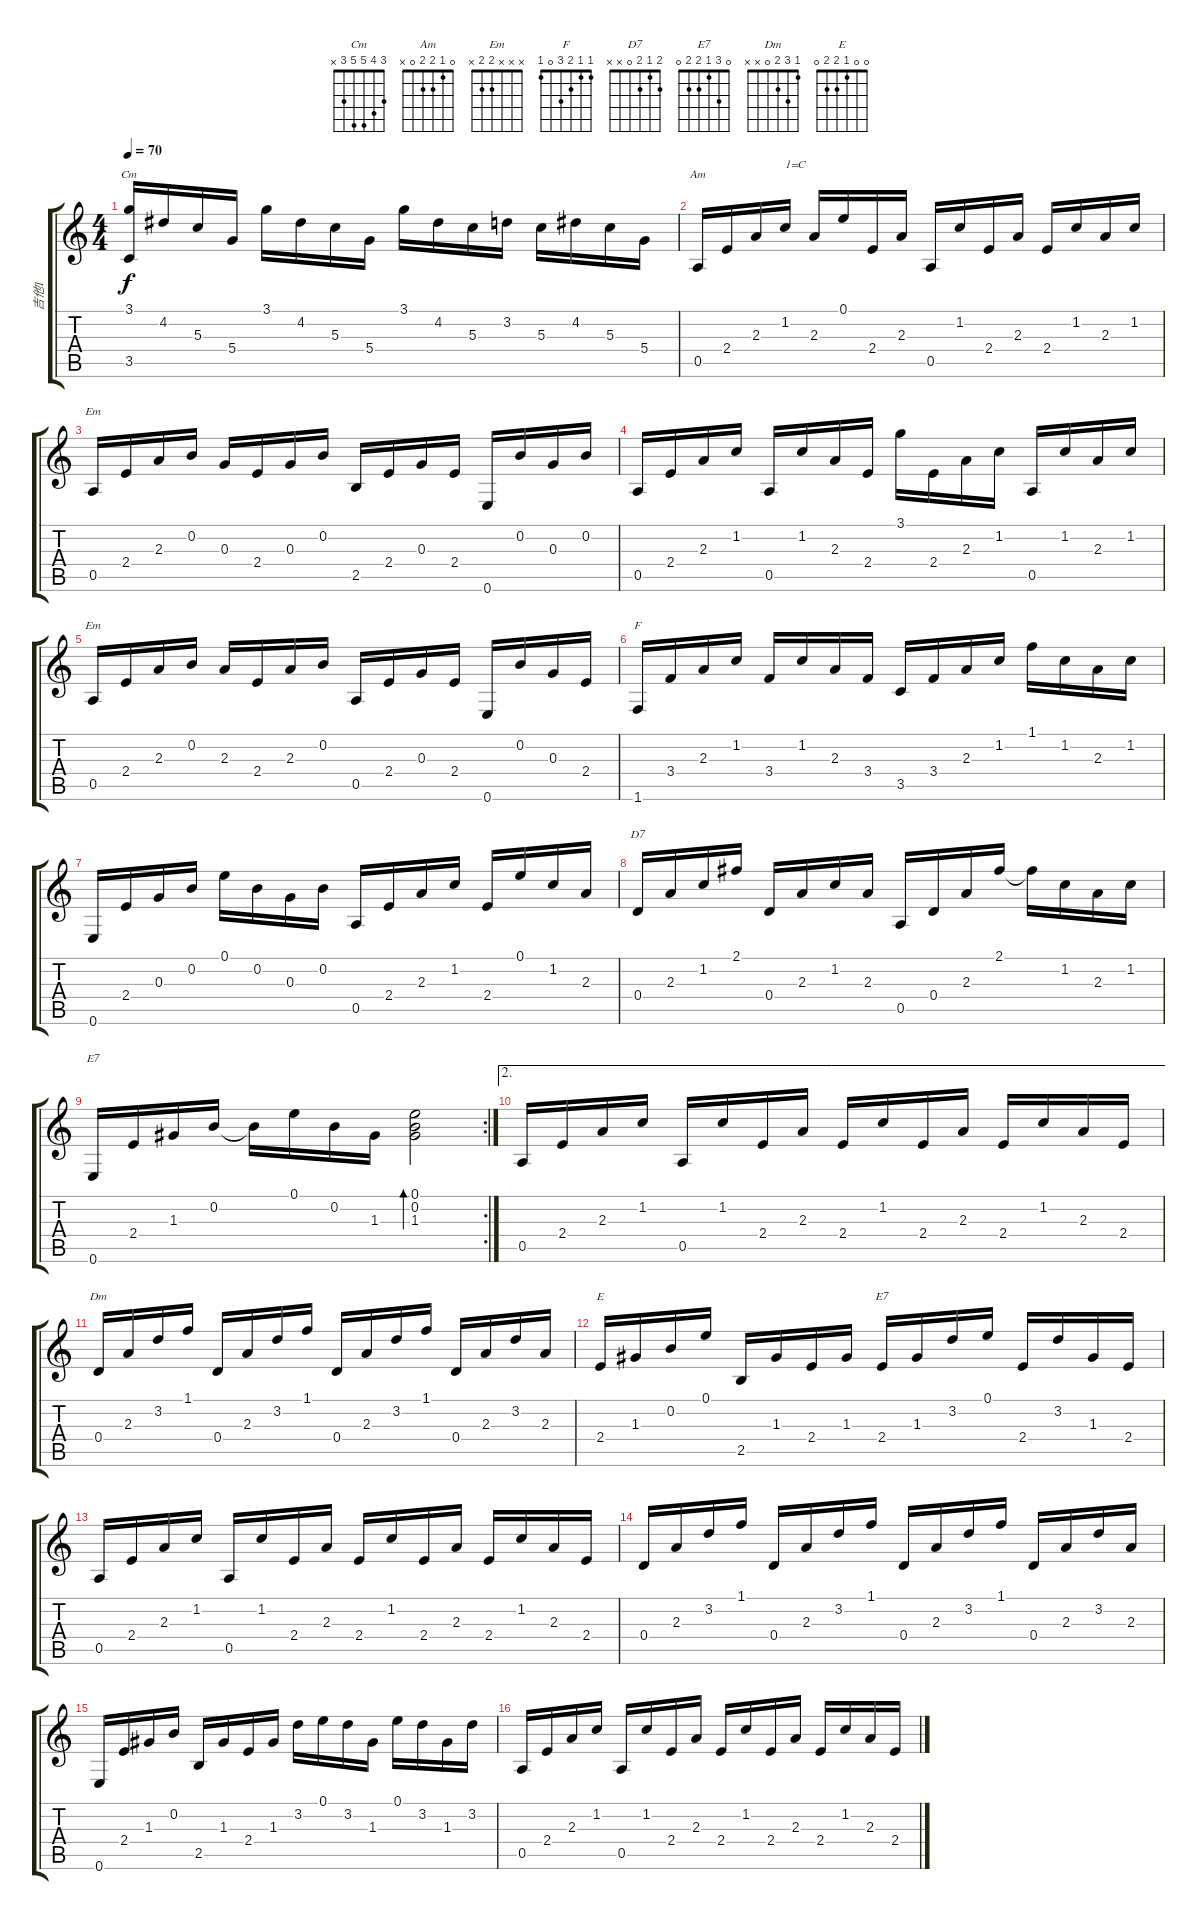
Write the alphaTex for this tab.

\track ("吉他1" "吉他1") {instrument acousticguitarsteel}
\staff {score tabs}
\tuning (E4 B3 G3 D3 A2 E2) {hide}
\chord ("Cm" 3 4 5 5 3 x)
\chord ("Am" 0 1 2 2 0 x)
\chord ("Em" 0 0 0 2 2 0)
\chord ("Em" x x x 2 2 x)
\chord ("F" 1 1 2 3 0 1)
\chord ("D7" 2 1 2 0 x x)
\chord ("E7" 0 0 1 0 2 0)
\chord ("Dm" 1 3 2 0 x x)
\chord ("E" 0 0 1 2 2 0)
\chord ("E7" 0 3 1 2 2 0)
\ts (4 4)
\tempo 70
\clef g2
\ks c
(3.1 3.5).16{ch "Cm" dy f} 4.2.16 5.3.16 5.4.16 3.1.16 4.2.16 5.3.16 5.4.16 3.1.16 4.2.16 5.3.16 3.2.16 5.3.16 4.2.16 5.3.16 5.4.16 |
0.5.16{ch "Am"} 2.4.16 2.3.16 1.2.16{txt "1=C"} 2.3.16 0.1.16 2.4.16 2.3.16 0.5.16 1.2.16 2.4.16 2.3.16 2.4.16 1.2.16 2.3.16 1.2.16 |
0.5.16{ch "Em"} 2.4.16 2.3.16 0.2.16 0.3.16 2.4.16 0.3.16 0.2.16 2.5.16 2.4.16 0.3.16 2.4.16 0.6.16 0.2.16 0.3.16 0.2.16 |
0.5.16 2.4.16 2.3.16 1.2.16 0.5.16 1.2.16 2.3.16 2.4.16 3.1.16 2.4.16 2.3.16 1.2.16 0.5.16 1.2.16 2.3.16 1.2.16 |
0.5.16{ch "Em"} 2.4.16 2.3.16 0.2.16 2.3.16 2.4.16 2.3.16 0.2.16 0.5.16 2.4.16 0.3.16 2.4.16 0.6.16 0.2.16 0.3.16 2.4.16 |
1.6.16{ch "F"} 3.4.16 2.3.16 1.2.16 3.4.16 1.2.16 2.3.16 3.4.16 3.5.16 3.4.16 2.3.16 1.2.16 1.1.16 1.2.16 2.3.16 1.2.16 |
0.6.16 2.4.16 0.3.16 0.2.16 0.1.16 0.2.16 0.3.16 0.2.16 0.5.16 2.4.16 2.3.16 1.2.16 2.4.16 0.1.16 1.2.16 2.3.16 |
0.4.16{ch "D7"} 2.3.16 1.2.16 2.1.16 0.4.16 2.3.16 1.2.16 2.3.16 0.5.16 0.4.16 2.3.16 2.1.16 2.1{t}.16 1.2.16 2.3.16 1.2.16 |
\rc 2
0.6.16{ch "E7"} 2.4.16 1.3.16 0.2.16 0.2{t}.16 0.1.16 0.2.16 1.3.16 (0.1 0.2 1.3).2{bd 120} |
\ae 2
0.5.16 2.4.16 2.3.16 1.2.16 0.5.16 1.2.16 2.4.16 2.3.16 2.4.16 1.2.16 2.4.16 2.3.16 2.4.16 1.2.16 2.3.16 2.4.16 |
0.4.16{ch "Dm"} 2.3.16 3.2.16 1.1.16 0.4.16 2.3.16 3.2.16 1.1.16 0.4.16 2.3.16 3.2.16 1.1.16 0.4.16 2.3.16 3.2.16 2.3.16 |
2.4.16{ch "E"} 1.3.16 0.2.16 0.1.16 2.5.16 1.3.16 2.4.16 1.3.16 2.4.16{ch "E7"} 1.3.16 3.2.16 0.1.16 2.4.16 3.2.16 1.3.16 2.4.16 |
0.5.16 2.4.16 2.3.16 1.2.16 0.5.16 1.2.16 2.4.16 2.3.16 2.4.16 1.2.16 2.4.16 2.3.16 2.4.16 1.2.16 2.3.16 2.4.16 |
0.4.16 2.3.16 3.2.16 1.1.16 0.4.16 2.3.16 3.2.16 1.1.16 0.4.16 2.3.16 3.2.16 1.1.16 0.4.16 2.3.16 3.2.16 2.3.16 |
0.6.16 2.4.16 1.3.16 0.2.16 2.5.16 1.3.16 2.4.16 1.3.16 3.2.16 0.1.16 3.2.16 1.3.16 0.1.16 3.2.16 1.3.16 3.2.16 |
0.5.16 2.4.16 2.3.16 1.2.16 0.5.16 1.2.16 2.4.16 2.3.16 2.4.16 1.2.16 2.4.16 2.3.16 2.4.16 1.2.16 2.3.16 2.4.16
